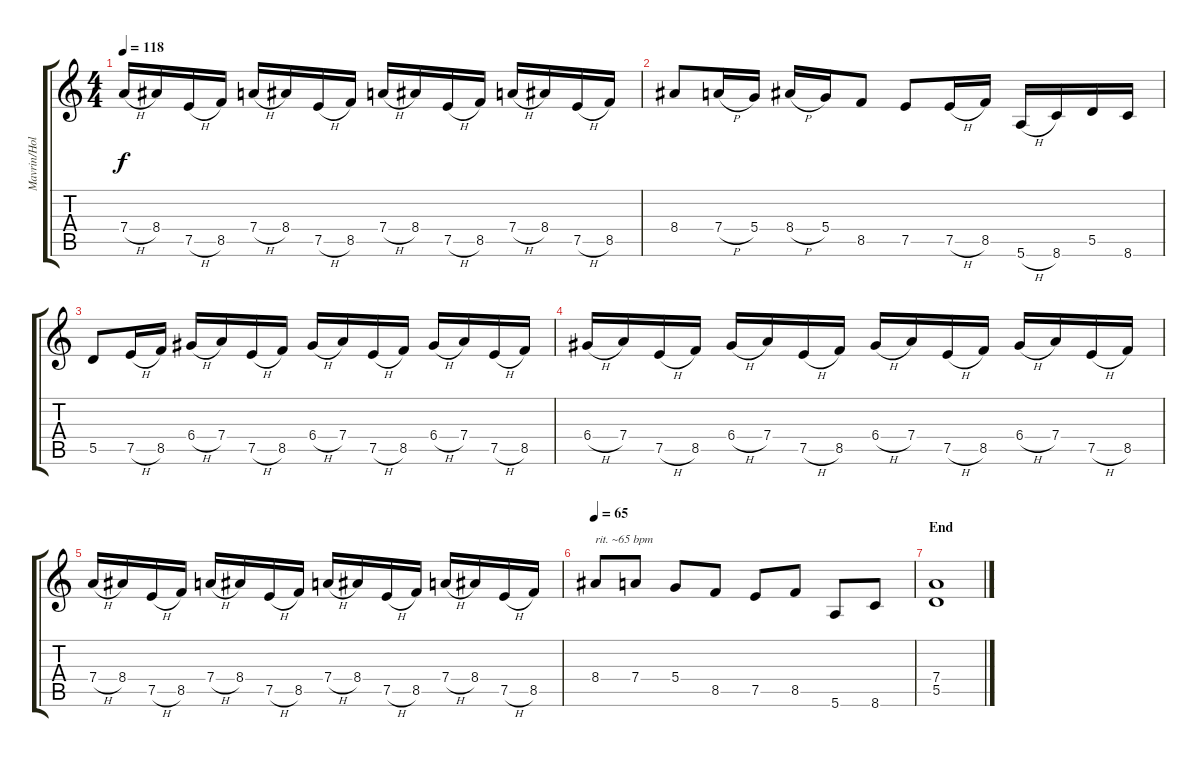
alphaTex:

\track ("Mavrin/Holstinin" "Mavrin/Hol") {instrument distortionguitar}
\staff {score tabs}
\tuning (E4 B3 G3 D3 A2 E2) {hide}
\ts (4 4)
\tempo 118
\clef g2
\ks c
7.4{h}.16{dy f} 8.4.16 7.5{h}.16 8.5.16 7.4{h}.16 8.4.16 7.5{h}.16 8.5.16 7.4{h}.16 8.4.16 7.5{h}.16 8.5.16 7.4{h}.16 8.4.16 7.5{h}.16 8.5.16 |
8.4.8 7.4{h}.16 5.4.16 8.4{h}.16 5.4.16 8.5.8 7.5.8 7.5{h}.16 8.5.16 5.6{h}.16 8.6.16 5.5.16 8.6.16 |
5.5.8 7.5{h}.16 8.5.16 6.4{h}.16 7.4.16 7.5{h}.16 8.5.16 6.4{h}.16 7.4.16 7.5{h}.16 8.5.16 6.4{h}.16 7.4.16 7.5{h}.16 8.5.16 |
6.4{h}.16 7.4.16 7.5{h}.16 8.5.16 6.4{h}.16 7.4.16 7.5{h}.16 8.5.16 6.4{h}.16 7.4.16 7.5{h}.16 8.5.16 6.4{h}.16 7.4.16 7.5{h}.16 8.5.16 |
7.4{h}.16 8.4.16 7.5{h}.16 8.5.16 7.4{h}.16 8.4.16 7.5{h}.16 8.5.16 7.4{h}.16 8.4.16 7.5{h}.16 8.5.16 7.4{h}.16 8.4.16 7.5{h}.16 8.5.16 |
\tempo 65
8.4.8{txt "rit. ~65 bpm"} 7.4.8 5.4.8 8.5.8 7.5.8 8.5.8 5.6.8 8.6.8 |
\section ("" "End")
(7.4 5.5).1
